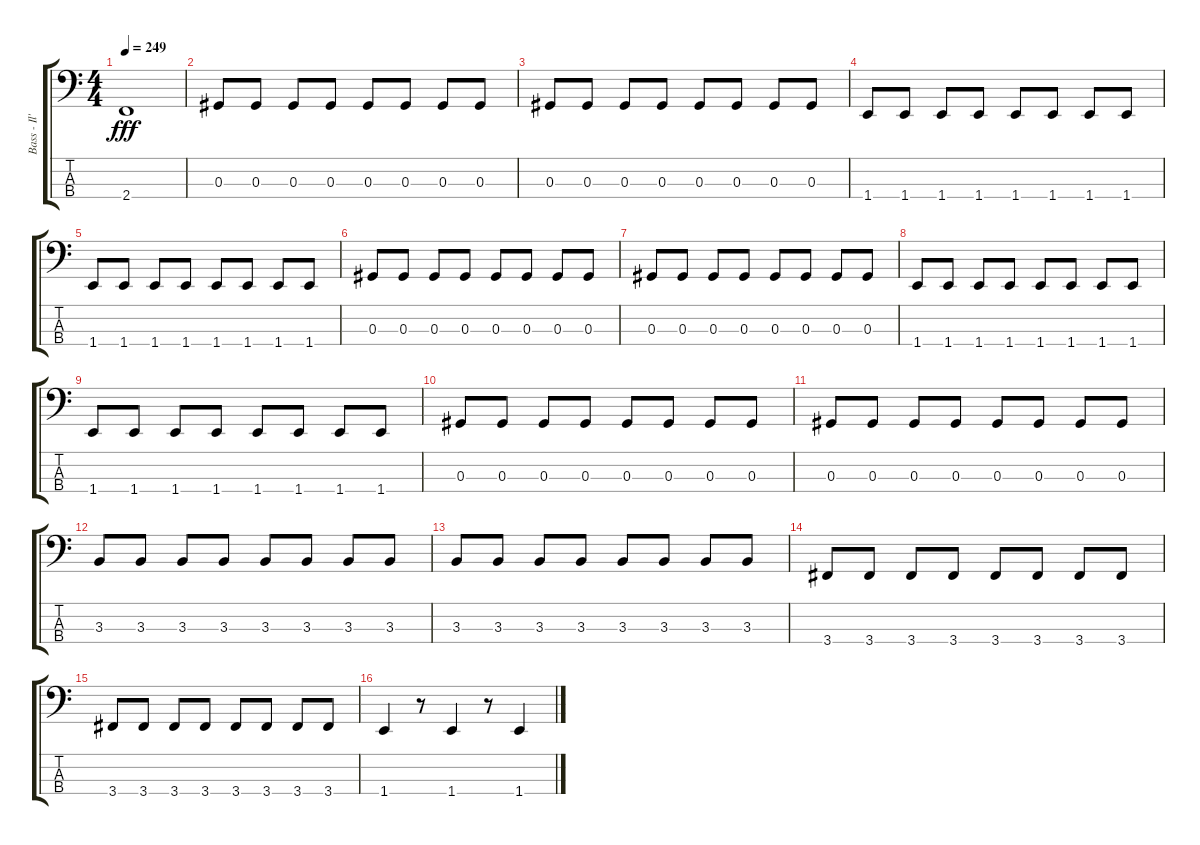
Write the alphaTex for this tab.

\track ("Bass - Il'ya Knyazev" "Bass - Il'") {instrument electricbassfinger}
\staff {score tabs}
\tuning (Gb2 Db2 Ab1 Eb1) {hide}
\ts (4 4)
\tempo 249
\clef f4
\ks c
2.4.1{dy fff} |
0.3.8 0.3.8 0.3.8 0.3.8 0.3.8 0.3.8 0.3.8 0.3.8 |
0.3.8 0.3.8 0.3.8 0.3.8 0.3.8 0.3.8 0.3.8 0.3.8 |
1.4.8 1.4.8 1.4.8 1.4.8 1.4.8 1.4.8 1.4.8 1.4.8 |
1.4.8 1.4.8 1.4.8 1.4.8 1.4.8 1.4.8 1.4.8 1.4.8 |
0.3.8 0.3.8 0.3.8 0.3.8 0.3.8 0.3.8 0.3.8 0.3.8 |
0.3.8 0.3.8 0.3.8 0.3.8 0.3.8 0.3.8 0.3.8 0.3.8 |
1.4.8 1.4.8 1.4.8 1.4.8 1.4.8 1.4.8 1.4.8 1.4.8 |
1.4.8 1.4.8 1.4.8 1.4.8 1.4.8 1.4.8 1.4.8 1.4.8 |
0.3.8 0.3.8 0.3.8 0.3.8 0.3.8 0.3.8 0.3.8 0.3.8 |
0.3.8 0.3.8 0.3.8 0.3.8 0.3.8 0.3.8 0.3.8 0.3.8 |
3.3.8 3.3.8 3.3.8 3.3.8 3.3.8 3.3.8 3.3.8 3.3.8 |
3.3.8 3.3.8 3.3.8 3.3.8 3.3.8 3.3.8 3.3.8 3.3.8 |
3.4.8 3.4.8 3.4.8 3.4.8 3.4.8 3.4.8 3.4.8 3.4.8 |
3.4.8 3.4.8 3.4.8 3.4.8 3.4.8 3.4.8 3.4.8 3.4.8 |
1.4.4 r.8 1.4.4 r.8 1.4.4
